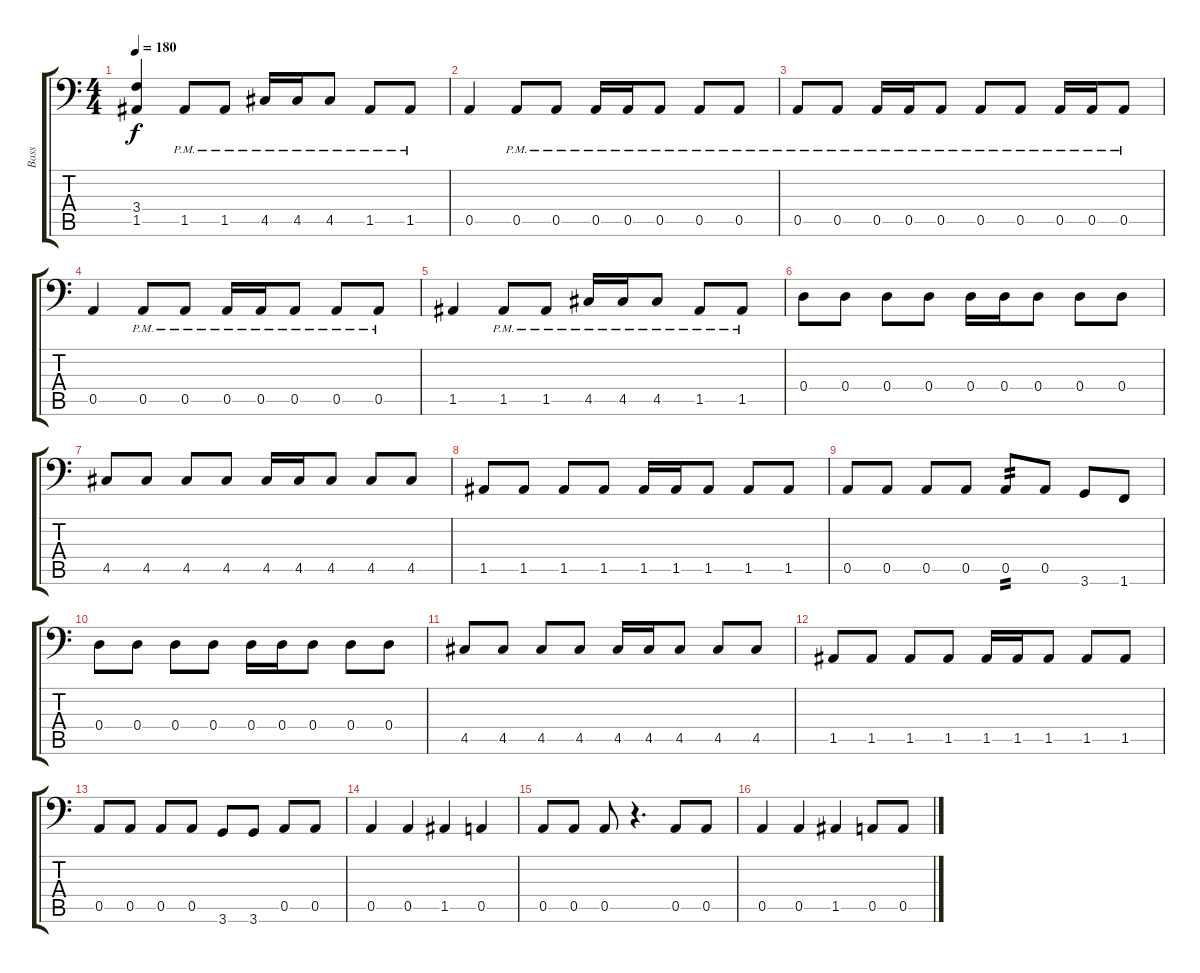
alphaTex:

\track ("Bass" "Bass") {instrument electricbasspick}
\staff {score tabs}
\tuning (E4 B3 G2 D2 A1 E1) {hide}
\ts (4 4)
\tempo 180
\clef f4
\ks c
(3.4 1.5).4{dy f} 1.5{pm}.8 1.5{pm}.8 4.5{pm}.16 4.5{pm}.16 4.5{pm}.8 1.5{pm}.8 1.5{pm}.8 |
0.5.4 0.5{pm}.8 0.5{pm}.8 0.5{pm}.16 0.5{pm}.16 0.5{pm}.8 0.5{pm}.8 0.5{pm}.8 |
0.5{pm}.8 0.5{pm}.8 0.5{pm}.16 0.5{pm}.16 0.5{pm}.8 0.5{pm}.8 0.5{pm}.8 0.5{pm}.16 0.5{pm}.16 0.5{pm}.8 |
0.5.4 0.5{pm}.8 0.5{pm}.8 0.5{pm}.16 0.5{pm}.16 0.5{pm}.8 0.5{pm}.8 0.5{pm}.8 |
1.5.4 1.5{pm}.8 1.5{pm}.8 4.5{pm}.16 4.5{pm}.16 4.5{pm}.8 1.5{pm}.8 1.5{pm}.8 |
0.4.8 0.4.8 0.4.8 0.4.8 0.4.16 0.4.16 0.4.8 0.4.8 0.4.8 |
4.5.8 4.5.8 4.5.8 4.5.8 4.5.16 4.5.16 4.5.8 4.5.8 4.5.8 |
1.5.8 1.5.8 1.5.8 1.5.8 1.5.16 1.5.16 1.5.8 1.5.8 1.5.8 |
0.5.8 0.5.8 0.5.8 0.5.8 0.5.8{tp 2} 0.5.8 3.6.8 1.6.8 |
0.4.8 0.4.8 0.4.8 0.4.8 0.4.16 0.4.16 0.4.8 0.4.8 0.4.8 |
4.5.8 4.5.8 4.5.8 4.5.8 4.5.16 4.5.16 4.5.8 4.5.8 4.5.8 |
1.5.8 1.5.8 1.5.8 1.5.8 1.5.16 1.5.16 1.5.8 1.5.8 1.5.8 |
0.5.8 0.5.8 0.5.8 0.5.8 3.6.8 3.6.8 0.5.8 0.5.8 |
0.5.4 0.5.4 1.5.4 0.5.4 |
0.5.8 0.5.8 0.5.8 r.4{d} 0.5.8 0.5.8 |
0.5.4 0.5.4 1.5.4 0.5.8 0.5.8
